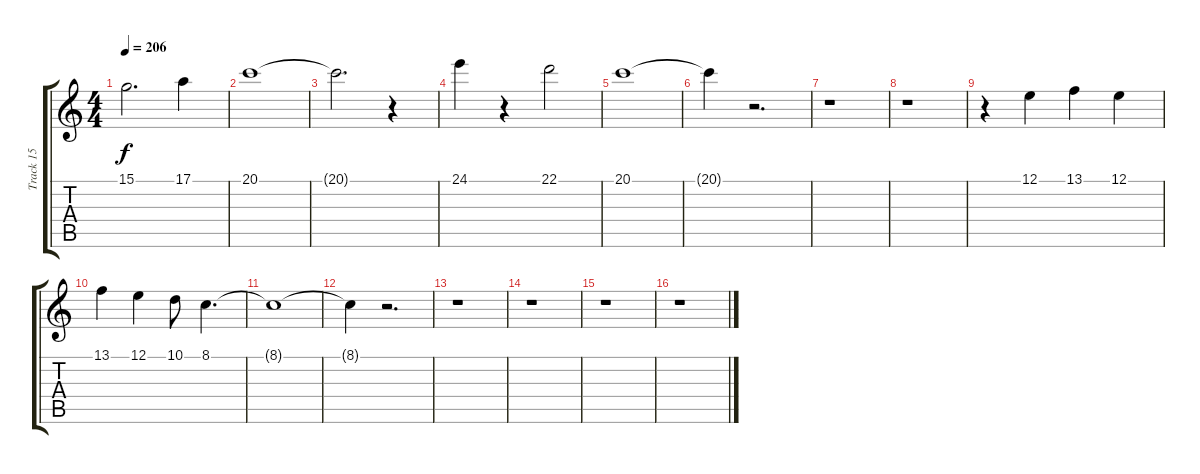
\track ("Track 15" "Track 15") {instrument pad4choir}
\staff {score tabs}
\tuning (E4 B3 G3 D3 A2 E2) {hide}
\ts (4 4)
\tempo 206
\clef g2
\ks c
15.1{t}.2{d dy f} 17.1.4 |
20.1.1 |
20.1{t}.2{d} r.4 |
24.1.4 r.4 22.1.2 |
20.1.1 |
20.1{t}.4 r.2{d} |
r.1 |
r.1 |
r.4 12.1.4 13.1.4 12.1.4 |
13.1.4 12.1.4 10.1.8 8.1.4{d} |
8.1{t}.1 |
8.1{t}.4 r.2{d} |
r.1 |
r.1 |
r.1 |
r.1
